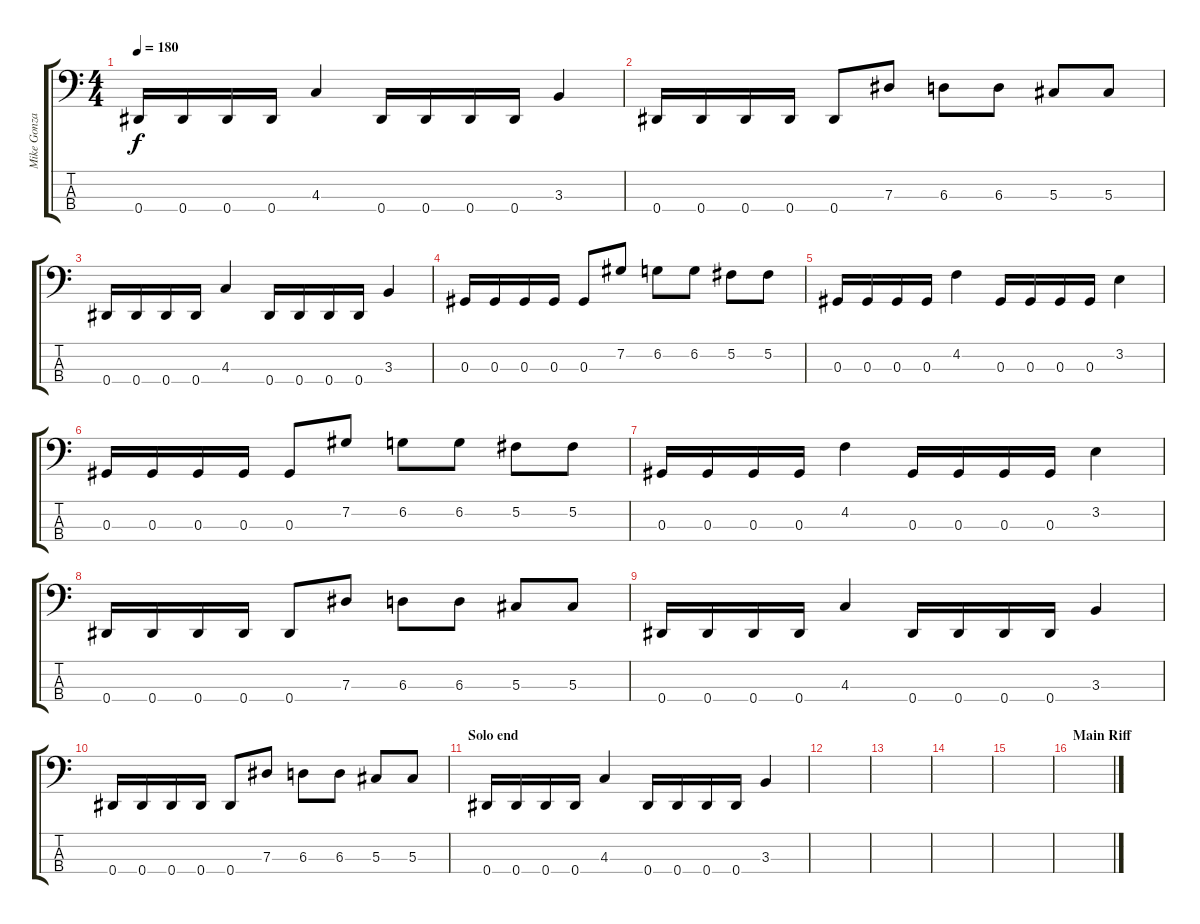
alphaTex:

\track ("Mike Gonzalez" "Mike Gonza") {instrument electricbassfinger}
\staff {score tabs}
\tuning (Gb2 Db2 Ab1 Eb1) {hide}
\ts (4 4)
\tempo 180
\clef f4
\ks c
0.4.16{dy f} 0.4.16 0.4.16 0.4.16 4.3.4 0.4.16 0.4.16 0.4.16 0.4.16 3.3.4 |
0.4.16 0.4.16 0.4.16 0.4.16 0.4.8 7.3.8 6.3.8 6.3.8 5.3.8 5.3.8 |
0.4.16 0.4.16 0.4.16 0.4.16 4.3.4 0.4.16 0.4.16 0.4.16 0.4.16 3.3.4 |
0.3.16 0.3.16 0.3.16 0.3.16 0.3.8 7.2.8 6.2.8 6.2.8 5.2.8 5.2.8 |
0.3.16 0.3.16 0.3.16 0.3.16 4.2.4 0.3.16 0.3.16 0.3.16 0.3.16 3.2.4 |
0.3.16 0.3.16 0.3.16 0.3.16 0.3.8 7.2.8 6.2.8 6.2.8 5.2.8 5.2.8 |
0.3.16 0.3.16 0.3.16 0.3.16 4.2.4 0.3.16 0.3.16 0.3.16 0.3.16 3.2.4 |
0.4.16 0.4.16 0.4.16 0.4.16 0.4.8 7.3.8 6.3.8 6.3.8 5.3.8 5.3.8 |
0.4.16 0.4.16 0.4.16 0.4.16 4.3.4 0.4.16 0.4.16 0.4.16 0.4.16 3.3.4 |
0.4.16 0.4.16 0.4.16 0.4.16 0.4.8 7.3.8 6.3.8 6.3.8 5.3.8 5.3.8 |
\section ("" "Solo end")
0.4.16 0.4.16 0.4.16 0.4.16 4.3.4 0.4.16 0.4.16 0.4.16 0.4.16 3.3.4 |
|
|
|
|
\section ("" "Main Riff")
